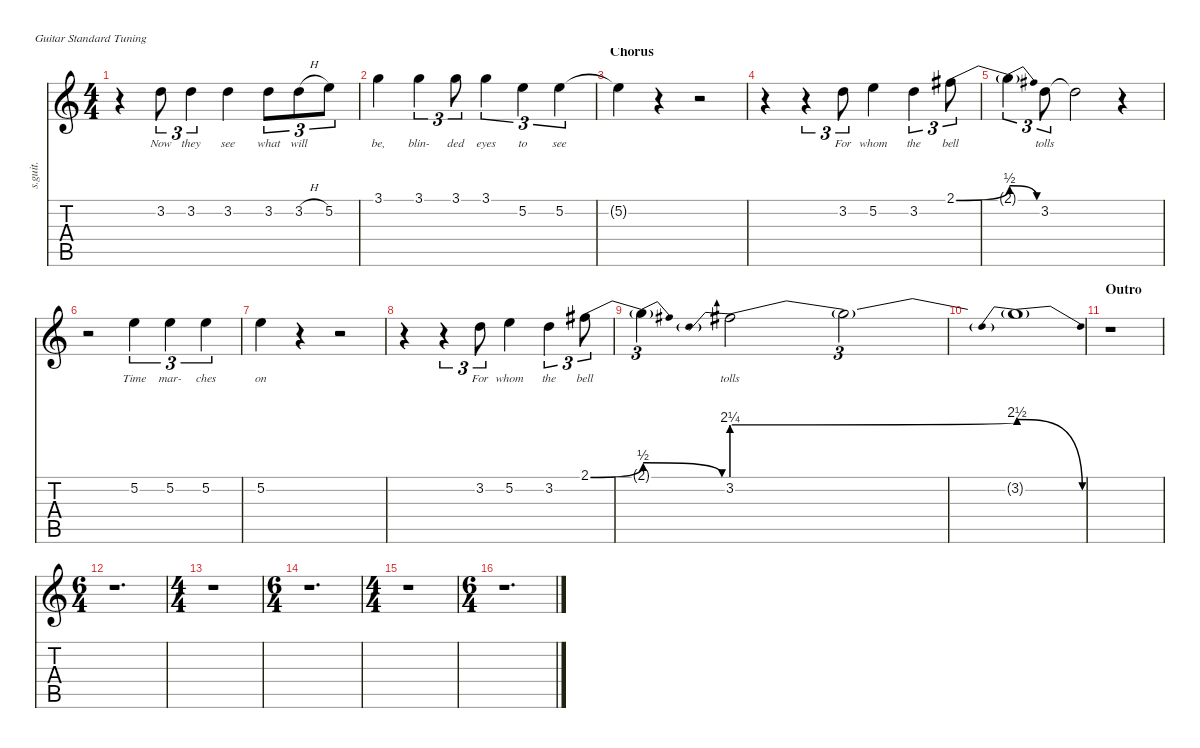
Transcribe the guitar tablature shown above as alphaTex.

\defaultSystemsLayout 4
\hideDynamics
\bracketExtendMode nobrackets
\track ("James Hetfield (Vocals)" "s.guit.") {instrument baritonesax}
\staff {score tabs}
\tuning (E4 B3 G3 D3 A2 E2)
\displaytranspose 12
\ts (4 4)
\tempo (118 hide)
\clef g2
\ks c
r.4{dy f} 3.2.8{tu (3 2) lyrics (0 "Now") lyrics (1 "") lyrics (2 "") lyrics (3 "") lyrics (4 "")} 3.2.4{tu (3 2) lyrics (0 "they") lyrics (1 "") lyrics (2 "") lyrics (3 "") lyrics (4 "")} 3.2.4{lyrics (0 "see") lyrics (1 "") lyrics (2 "") lyrics (3 "") lyrics (4 "")} 3.2.8{tu (3 2) lyrics (0 "what") lyrics (1 "") lyrics (2 "") lyrics (3 "") lyrics (4 "")} 3.2{h}.8{tu (3 2) lyrics (0 "will") lyrics (1 "") lyrics (2 "") lyrics (3 "") lyrics (4 "")} 5.2.8{tu (3 2) lyrics (0 "") lyrics (1 "") lyrics (2 "") lyrics (3 "") lyrics (4 "")} |
3.1.4{lyrics (0 "be,") lyrics (1 "") lyrics (2 "") lyrics (3 "") lyrics (4 "")} 3.1.4{tu (3 2) lyrics (0 "blin-") lyrics (1 "") lyrics (2 "") lyrics (3 "") lyrics (4 "")} 3.1.8{tu (3 2) lyrics (0 "ded") lyrics (1 "") lyrics (2 "") lyrics (3 "") lyrics (4 "")} 3.1.4{tu (3 2) lyrics (0 "eyes") lyrics (1 "") lyrics (2 "") lyrics (3 "") lyrics (4 "")} 5.2.4{tu (3 2) lyrics (0 "to") lyrics (1 "") lyrics (2 "") lyrics (3 "") lyrics (4 "")} 5.2.4{tu (3 2) lyrics (0 "see") lyrics (1 "") lyrics (2 "") lyrics (3 "") lyrics (4 "")} |
\section ("" "Chorus")
5.2{t}.4{lyrics (0 "") lyrics (1 "") lyrics (2 "") lyrics (3 "") lyrics (4 "")} r.4 r.2 |
r.4 r.4{tu (3 2)} 3.2.8{tu (3 2) lyrics (0 "For") lyrics (1 "") lyrics (2 "") lyrics (3 "") lyrics (4 "")} 5.2.4{lyrics (0 "whom") lyrics (1 "") lyrics (2 "") lyrics (3 "") lyrics (4 "")} 3.2.4{tu (3 2) lyrics (0 "the") lyrics (1 "") lyrics (2 "") lyrics (3 "") lyrics (4 "")} 2.1{be (bend 0 0 15 2) acc #}.8{tu (3 2) lyrics (0 "bell") lyrics (1 "") lyrics (2 "") lyrics (3 "") lyrics (4 "")} |
2.1{be (release 0 2 30 0) t}.4{tu (3 2) lyrics (0 "") lyrics (1 "") lyrics (2 "") lyrics (3 "") lyrics (4 "")} 3.2.8{tu (3 2) lyrics (0 "tolls") lyrics (1 "") lyrics (2 "") lyrics (3 "") lyrics (4 "")} 3.2{t}.2{lyrics (0 "") lyrics (1 "") lyrics (2 "") lyrics (3 "") lyrics (4 "")} r.4 |
r.2 5.2.4{tu (3 2) lyrics (0 "Time") lyrics (1 "") lyrics (2 "") lyrics (3 "") lyrics (4 "")} 5.2.4{tu (3 2) lyrics (0 "mar-") lyrics (1 "") lyrics (2 "") lyrics (3 "") lyrics (4 "")} 5.2.4{tu (3 2) lyrics (0 "ches") lyrics (1 "") lyrics (2 "") lyrics (3 "") lyrics (4 "")} |
5.2.4{lyrics (0 "on") lyrics (1 "") lyrics (2 "") lyrics (3 "") lyrics (4 "")} r.4 r.2 |
r.4 r.4{tu (3 2)} 3.2.8{tu (3 2) lyrics (0 "For") lyrics (1 "") lyrics (2 "") lyrics (3 "") lyrics (4 "")} 5.2.4{lyrics (0 "whom") lyrics (1 "") lyrics (2 "") lyrics (3 "") lyrics (4 "")} 3.2.4{tu (3 2) lyrics (0 "the") lyrics (1 "") lyrics (2 "") lyrics (3 "") lyrics (4 "")} 2.1{be (bend 0 0 15 2) acc #}.8{tu (3 2) lyrics (0 "bell") lyrics (1 "") lyrics (2 "") lyrics (3 "") lyrics (4 "")} |
2.1{be (release 0 2 30 0) t}.4{tu (3 2) lyrics (0 "") lyrics (1 "") lyrics (2 "") lyrics (3 "") lyrics (4 "")} 3.2{be (prebendbend 0 9 30 10)}.2{lyrics (0 "tolls") lyrics (1 "") lyrics (2 "") lyrics (3 "") lyrics (4 "")} 3.2{t}.2{tu (3 2) lyrics (0 "") lyrics (1 "") lyrics (2 "") lyrics (3 "") lyrics (4 "")} |
3.2{be (prebendrelease 0 10 30 0) t}.1{lyrics (0 "") lyrics (1 "") lyrics (2 "") lyrics (3 "") lyrics (4 "")} |
\section ("" "Outro")
r.1 |
\ts (6 4)
\beaming (8 2 2 2 2)
r.1{d} |
\ts (4 4)
\beaming (8 2 2 2 2)
r.1 |
\ts (6 4)
\beaming (8 2 2 2 2)
r.1{d} |
\ts (4 4)
\beaming (8 2 2 2 2)
r.1 |
\ts (6 4)
\beaming (8 2 2 2 2)
r.1{d}
